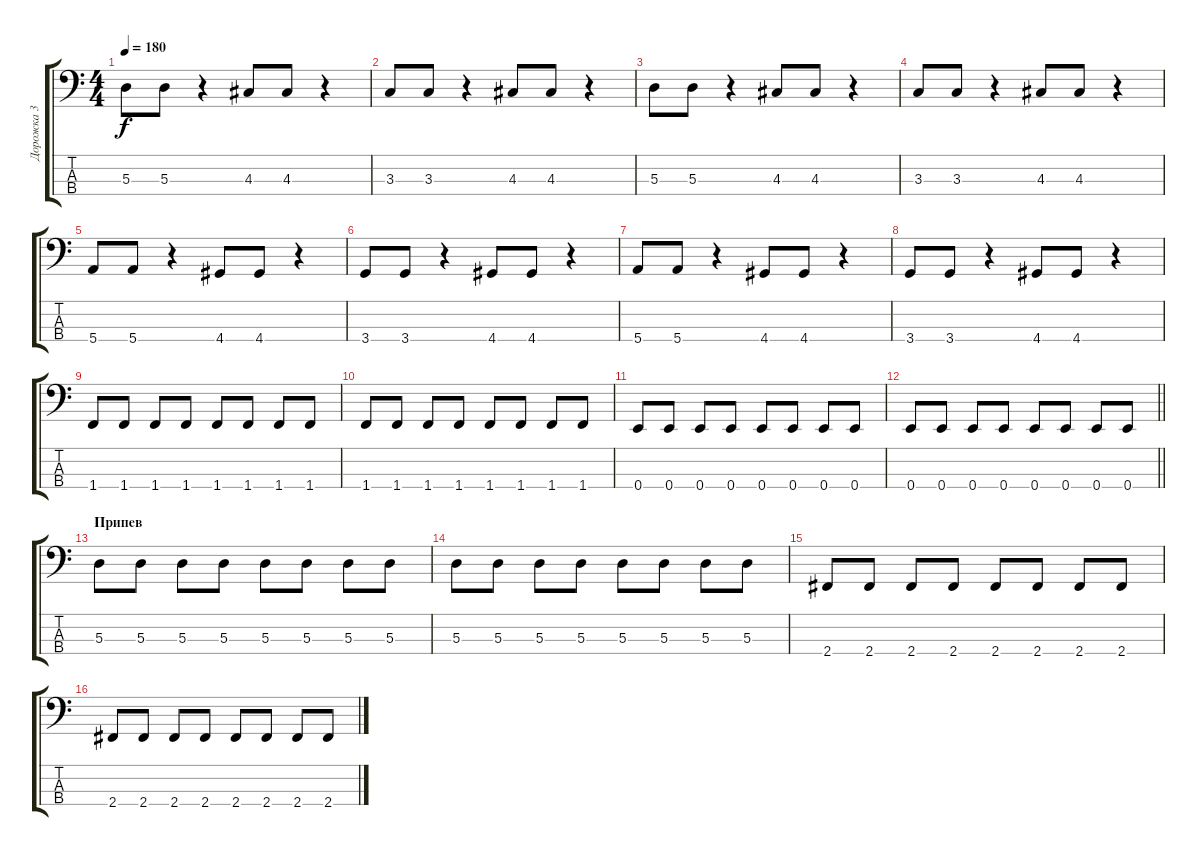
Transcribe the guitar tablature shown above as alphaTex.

\track ("Дорожка 3" "Дорожка 3") {instrument electricbassfinger}
\staff {score tabs}
\tuning (G2 D2 A1 E1) {hide}
\ts (4 4)
\tempo 180
\clef f4
\ks c
5.3.8{dy f} 5.3.8 r.4 4.3.8 4.3.8 r.4 |
3.3.8 3.3.8 r.4 4.3.8 4.3.8 r.4 |
5.3.8 5.3.8 r.4 4.3.8 4.3.8 r.4 |
3.3.8 3.3.8 r.4 4.3.8 4.3.8 r.4 |
5.4.8 5.4.8 r.4 4.4.8 4.4.8 r.4 |
3.4.8 3.4.8 r.4 4.4.8 4.4.8 r.4 |
5.4.8 5.4.8 r.4 4.4.8 4.4.8 r.4 |
3.4.8 3.4.8 r.4 4.4.8 4.4.8 r.4 |
1.4.8 1.4.8 1.4.8 1.4.8 1.4.8 1.4.8 1.4.8 1.4.8 |
1.4.8 1.4.8 1.4.8 1.4.8 1.4.8 1.4.8 1.4.8 1.4.8 |
0.4.8 0.4.8 0.4.8 0.4.8 0.4.8 0.4.8 0.4.8 0.4.8 |
\barLineRight lightlight
0.4.8 0.4.8 0.4.8 0.4.8 0.4.8 0.4.8 0.4.8 0.4.8 |
\section ("" "Припев")
5.3.8 5.3.8 5.3.8 5.3.8 5.3.8 5.3.8 5.3.8 5.3.8 |
5.3.8 5.3.8 5.3.8 5.3.8 5.3.8 5.3.8 5.3.8 5.3.8 |
2.4.8 2.4.8 2.4.8 2.4.8 2.4.8 2.4.8 2.4.8 2.4.8 |
2.4.8 2.4.8 2.4.8 2.4.8 2.4.8 2.4.8 2.4.8 2.4.8
